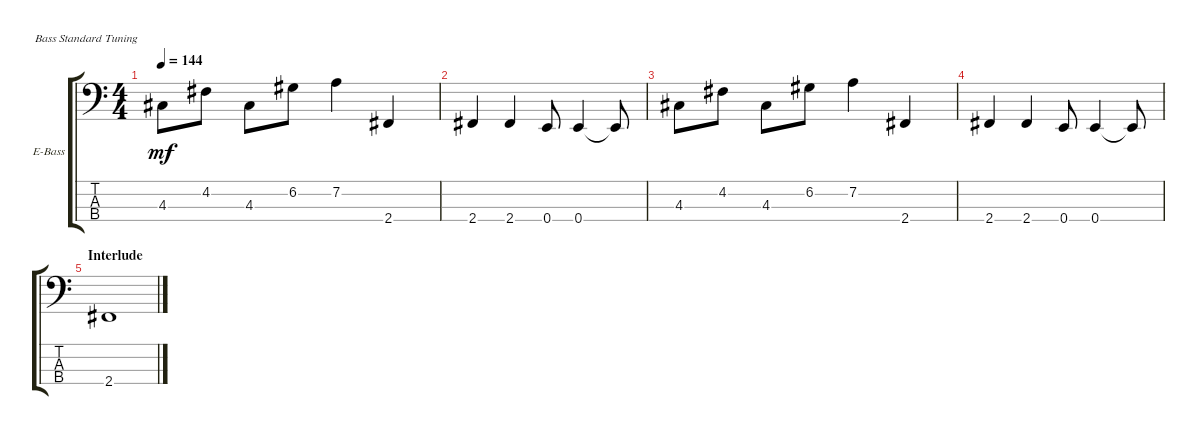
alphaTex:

\bracketExtendMode groupsimilarinstruments
\firstSystemTrackNameOrientation horizontal
\otherSystemsTrackNameOrientation horizontal
\track ("Bass" "E-Bass") {instrument electricbassfinger}
\staff {score tabs}
\tuning (G2 D2 A1 E1)
\ts (4 4)
\tempo 144
\clef f4
\ks c
4.3.8{dy mf} 4.2.8 4.3.8 6.2.8 7.2.4 2.4.4 |
2.4.4 2.4.4 0.4.8 0.4.4 0.4{t}.8 |
4.3.8 4.2.8 4.3.8 6.2.8 7.2.4 2.4.4 |
2.4.4 2.4.4 0.4.8 0.4.4 0.4{t}.8 |
\section ("" "Interlude")
2.4.1
